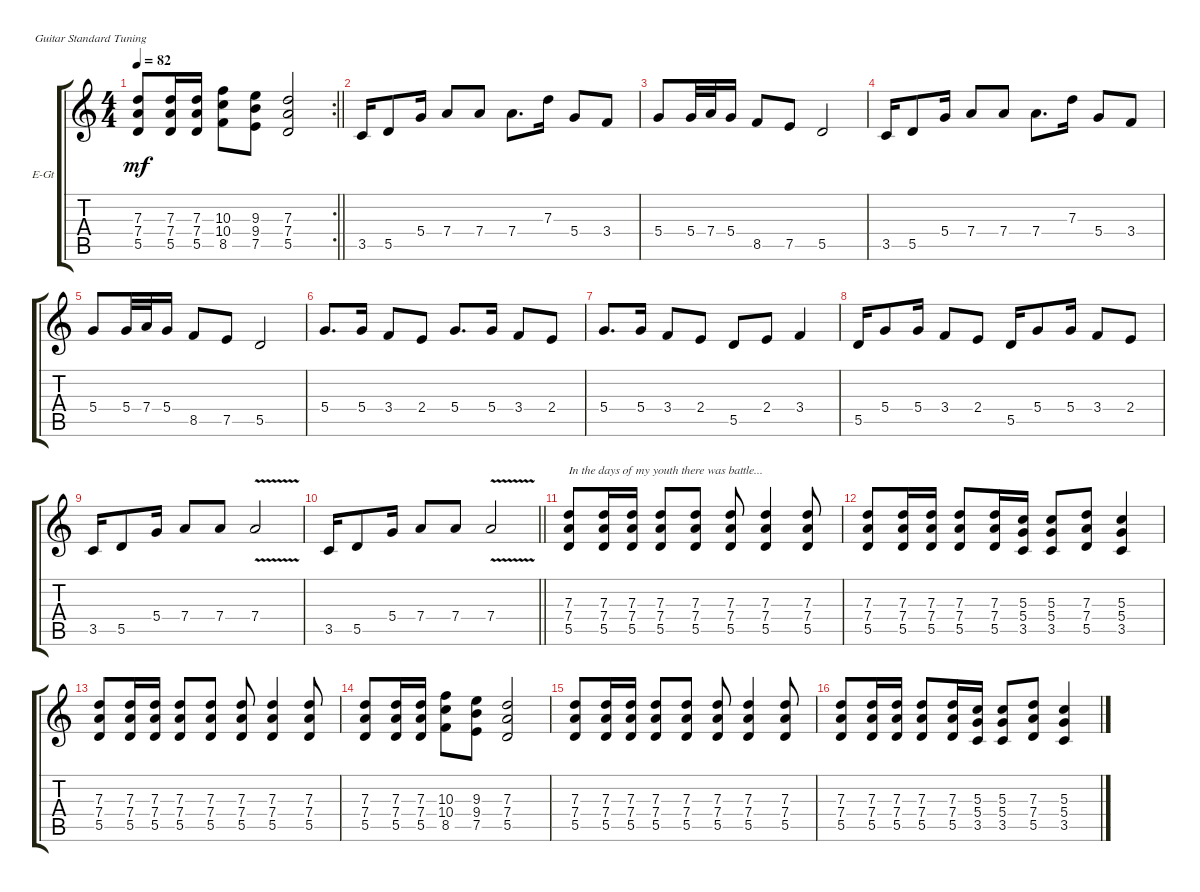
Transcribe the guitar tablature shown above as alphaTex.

\bracketExtendMode groupsimilarinstruments
\firstSystemTrackNameOrientation horizontal
\otherSystemsTrackNameOrientation horizontal
\track ("Electric Guitar 2" "E-Gt") {multiBarRest instrument distortionguitar}
\staff {score tabs}
\tuning (E4 B3 G3 D3 A2 E2)
\rc 2
\ts (4 4)
\tempo 82
\clef g2
\barLineRight lightlight
\ks c
(5.5 7.4 7.3).8{dy mf} (5.5 7.4 7.3).16 (5.5 7.4 7.3).16 (8.5 10.4 10.3).8 (7.5 9.4 9.3).8 (7.3 7.4 5.5).2 |
3.5.16 5.5.8 5.4.16 7.4.8 7.4.8 7.4.8{d} 7.3.16 5.4.8 3.4.8 |
5.4.8 5.4.32 7.4.32 5.4.16 8.5.8 7.5.8 5.5.2 |
3.5.16 5.5.8 5.4.16 7.4.8 7.4.8 7.4.8{d} 7.3.16 5.4.8 3.4.8 |
5.4.8 5.4.32 7.4.32 5.4.16 8.5.8 7.5.8 5.5.2 |
5.4.8{d} 5.4.16 3.4.8 2.4.8 5.4.8{d} 5.4.16 3.4.8 2.4.8 |
5.4.8{d} 5.4.16 3.4.8 2.4.8 5.5.8 2.4.8 3.4.4 |
5.5.16 5.4.8 5.4.16 3.4.8 2.4.8 5.5.16 5.4.8 5.4.16 3.4.8 2.4.8 |
3.5.16 5.5.8 5.4.16 7.4.8 7.4.8 7.4{v}.2 |
\barLineRight lightlight
3.5.16 5.5.8 5.4.16 7.4.8 7.4.8 7.4{v}.2 |
(5.5 7.4 7.3).8{txt "In the days of my youth there was battle..."} (5.5 7.4 7.3).16 (5.5 7.4 7.3).16 (5.5 7.4 7.3).8 (5.5 7.4 7.3).8 (5.5 7.4 7.3).8 (5.5 7.4 7.3).4 (5.5 7.4 7.3).8 |
(5.5 7.4 7.3).8 (5.5 7.4 7.3).16 (5.5 7.4 7.3).16 (5.5 7.4 7.3).8 (5.5 7.4 7.3).16 (3.5 5.4 5.3).16 (3.5 5.4 5.3).8 (5.5 7.4 7.3).8 (3.5 5.4 5.3).4 |
(5.5 7.4 7.3).8 (5.5 7.4 7.3).16 (5.5 7.4 7.3).16 (5.5 7.4 7.3).8 (5.5 7.4 7.3).8 (5.5 7.4 7.3).8 (5.5 7.4 7.3).4 (5.5 7.4 7.3).8 |
(5.5 7.4 7.3).8 (5.5 7.4 7.3).16 (5.5 7.4 7.3).16 (8.5 10.4 10.3).8 (7.5 9.4 9.3).8 (7.3 7.4 5.5).2 |
(5.5 7.4 7.3).8 (5.5 7.4 7.3).16 (5.5 7.4 7.3).16 (5.5 7.4 7.3).8 (5.5 7.4 7.3).8 (5.5 7.4 7.3).8 (5.5 7.4 7.3).4 (5.5 7.4 7.3).8 |
(5.5 7.4 7.3).8 (5.5 7.4 7.3).16 (5.5 7.4 7.3).16 (5.5 7.4 7.3).8 (5.5 7.4 7.3).16 (3.5 5.4 5.3).16 (3.5 5.4 5.3).8 (5.5 7.4 7.3).8 (3.5 5.4 5.3).4
